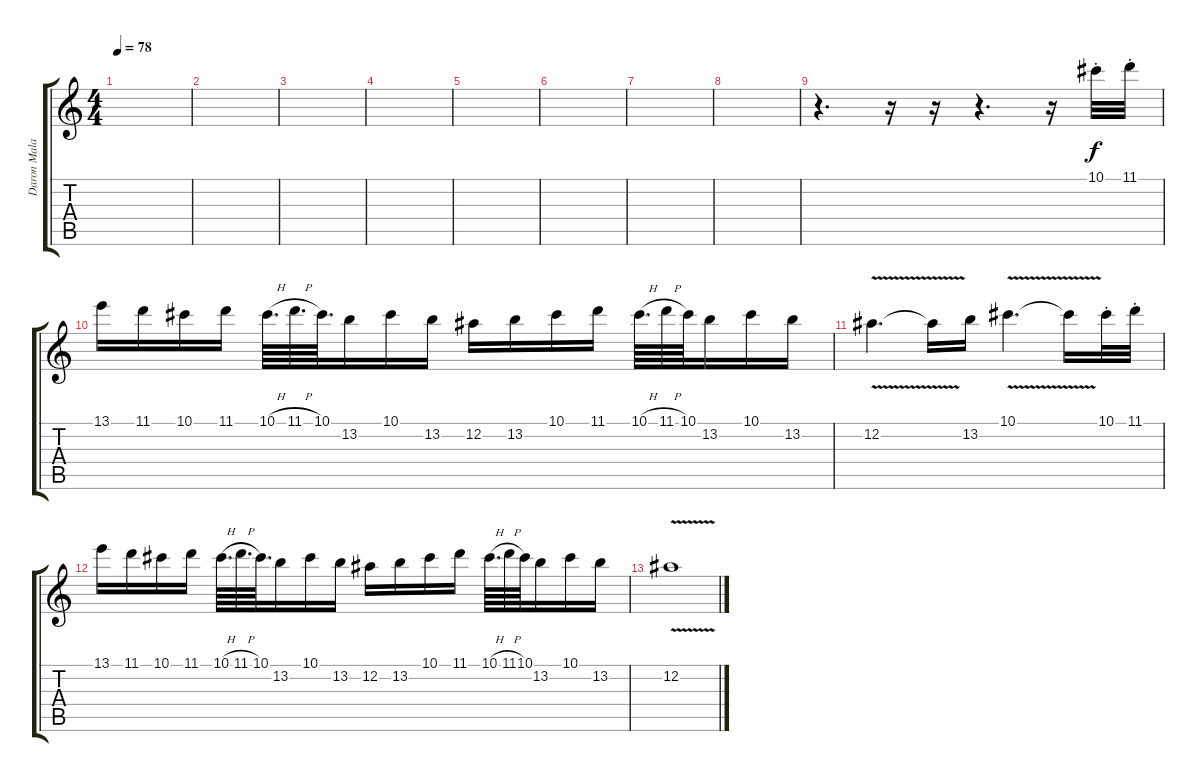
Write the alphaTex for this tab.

\track ("Daron Malakian (Solo - 2nd Guitar)" "Daron Mala") {instrument electricguitarjazz}
\staff {score tabs}
\tuning (Eb4 Bb3 Gb3 Db3 Ab2 Eb2) {hide}
\ts (4 4)
\tempo 78
\clef g2
\ks c
|
|
|
|
|
|
|
|
r.4{d} r.16 r.16 r.4{d} r.16 10.1{st}.32 11.1{st}.32 |
13.1.16 11.1.16 10.1.16 11.1.16 10.1{h}.64{d} 11.1{h}.64{d} 10.1.64{d} 13.2.16 10.1.16 13.2.16 12.2.16 13.2.16 10.1.16 11.1.16 10.1{h}.64{d} 11.1{h}.64 10.1.64 13.2.16 10.1.16 13.2.16 |
12.2{v}.4{d} 12.2{t}.16 13.2.16 10.1{v}.4{d} 10.1{t}.16 10.1{st}.32 11.1{st}.32 |
13.1.16 11.1.16 10.1.16 11.1.16 10.1{h}.64{d} 11.1{h}.64{d} 10.1.64{d} 13.2.16 10.1.16 13.2.16 12.2.16 13.2.16 10.1.16 11.1.16 10.1{h}.64{d} 11.1{h}.64 10.1.64 13.2.16 10.1.16 13.2.16 |
12.2{v}.1
